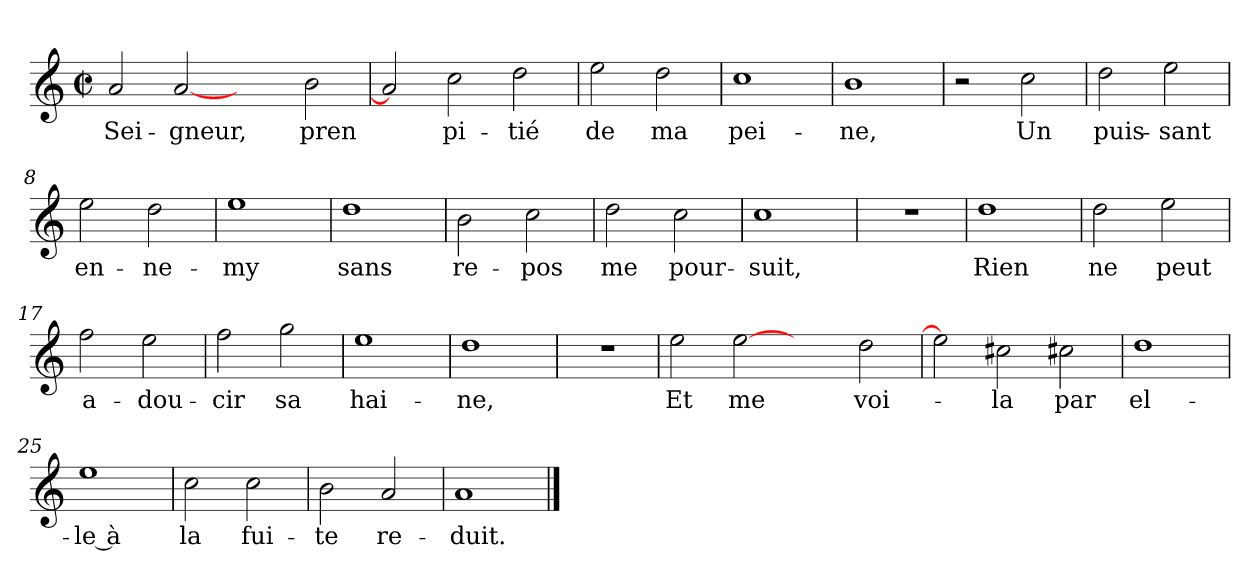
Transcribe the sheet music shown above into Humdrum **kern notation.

**kern	**text
*part1	*part1
*staff1	*staff1
*clefG2	*
*k[]	*
*C:	*
*M2/2	*
*met(c|)	*
=1	=1
2a/	Sei-
[2a	-gneur,
2ryy	.
2b\	pren
=2	=2
2a]	.
2cc\	pi-
2dd\	-tié
=3	=3
2ee\	de
2dd\	ma
=4	=4
1cc	pei-
=5	=5
1b	-ne,
=6	=6
2r	.
2cc\	Un
!!LO:LB:g=z
=7	=7
2dd\	puis-
2ee\	-sant
=8	=8
2ee\	en-
2dd\	-ne-
=9	=9
1ee	-my
=10	=10
1dd	sans
=11	=11
2b\	re-
2cc\	-pos
=12	=12
2dd\	me
2cc\	pour-
=13	=13
1cc	-suit,
=14	=14
1r	.
!!LO:LB:g=z
=15	=15
1dd	Rien
=16	=16
2dd\	ne
2ee\	peut
=17	=17
2ff\	a-
2ee\	-dou-
=18	=18
2ff\	-cir
2gg\	sa
=19	=19
1ee	hai-
=20	=20
1dd	-ne,
=21	=21
1r	.
!!LO:LB:g=z
=22	=22
2ee\	Et
[2ee	me
2ryy	.
2dd\	voi-
=23	=23
2ee]	.
2cc#X\	-la
2cc#X\	par
=24	=24
1dd	el-
=25	=25
1ee	-le à
=26	=26
2cc\	la
2cc\	fui-
=27	=27
2b\	-te
2a/	re-
=28	=28
1a	-duit.
==	==
*-	*-
